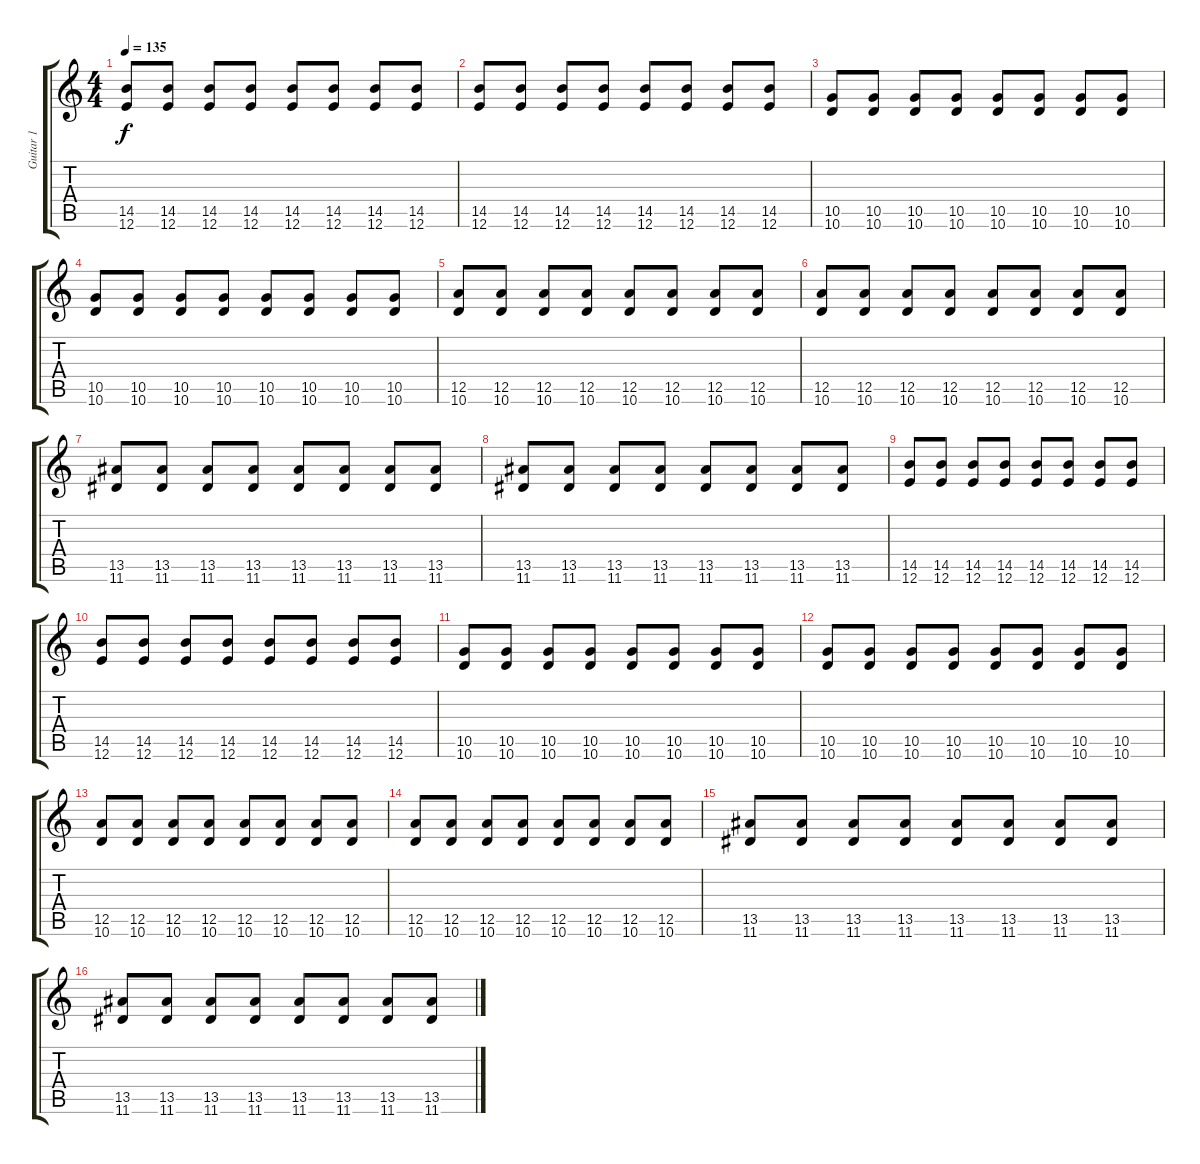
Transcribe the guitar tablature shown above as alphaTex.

\track ("Guitar 1" "Guitar 1") {instrument overdrivenguitar}
\staff {score tabs}
\tuning (E4 B3 G3 D3 A2 E2) {hide}
\ts (4 4)
\tempo 135
\clef g2
\ks c
(14.5 12.6).8{dy f} (14.5 12.6).8 (14.5 12.6).8 (14.5 12.6).8 (14.5 12.6).8 (14.5 12.6).8 (14.5 12.6).8 (14.5 12.6).8 |
(14.5 12.6).8 (14.5 12.6).8 (14.5 12.6).8 (14.5 12.6).8 (14.5 12.6).8 (14.5 12.6).8 (14.5 12.6).8 (14.5 12.6).8 |
(10.5 10.6).8 (10.5 10.6).8 (10.5 10.6).8 (10.5 10.6).8 (10.5 10.6).8 (10.5 10.6).8 (10.5 10.6).8 (10.5 10.6).8 |
(10.5 10.6).8 (10.5 10.6).8 (10.5 10.6).8 (10.5 10.6).8 (10.5 10.6).8 (10.5 10.6).8 (10.5 10.6).8 (10.5 10.6).8 |
(12.5 10.6).8 (12.5 10.6).8 (12.5 10.6).8 (12.5 10.6).8 (12.5 10.6).8 (12.5 10.6).8 (12.5 10.6).8 (12.5 10.6).8 |
(12.5 10.6).8 (12.5 10.6).8 (12.5 10.6).8 (12.5 10.6).8 (12.5 10.6).8 (12.5 10.6).8 (12.5 10.6).8 (12.5 10.6).8 |
(13.5 11.6).8 (13.5 11.6).8 (13.5 11.6).8 (13.5 11.6).8 (13.5 11.6).8 (13.5 11.6).8 (13.5 11.6).8 (13.5 11.6).8 |
(13.5 11.6).8 (13.5 11.6).8 (13.5 11.6).8 (13.5 11.6).8 (13.5 11.6).8 (13.5 11.6).8 (13.5 11.6).8 (13.5 11.6).8 |
(14.5 12.6).8 (14.5 12.6).8 (14.5 12.6).8 (14.5 12.6).8 (14.5 12.6).8 (14.5 12.6).8 (14.5 12.6).8 (14.5 12.6).8 |
(14.5 12.6).8 (14.5 12.6).8 (14.5 12.6).8 (14.5 12.6).8 (14.5 12.6).8 (14.5 12.6).8 (14.5 12.6).8 (14.5 12.6).8 |
(10.5 10.6).8 (10.5 10.6).8 (10.5 10.6).8 (10.5 10.6).8 (10.5 10.6).8 (10.5 10.6).8 (10.5 10.6).8 (10.5 10.6).8 |
(10.5 10.6).8 (10.5 10.6).8 (10.5 10.6).8 (10.5 10.6).8 (10.5 10.6).8 (10.5 10.6).8 (10.5 10.6).8 (10.5 10.6).8 |
(12.5 10.6).8 (12.5 10.6).8 (12.5 10.6).8 (12.5 10.6).8 (12.5 10.6).8 (12.5 10.6).8 (12.5 10.6).8 (12.5 10.6).8 |
(12.5 10.6).8 (12.5 10.6).8 (12.5 10.6).8 (12.5 10.6).8 (12.5 10.6).8 (12.5 10.6).8 (12.5 10.6).8 (12.5 10.6).8 |
(13.5 11.6).8 (13.5 11.6).8 (13.5 11.6).8 (13.5 11.6).8 (13.5 11.6).8 (13.5 11.6).8 (13.5 11.6).8 (13.5 11.6).8 |
(13.5 11.6).8 (13.5 11.6).8 (13.5 11.6).8 (13.5 11.6).8 (13.5 11.6).8 (13.5 11.6).8 (13.5 11.6).8 (13.5 11.6).8
